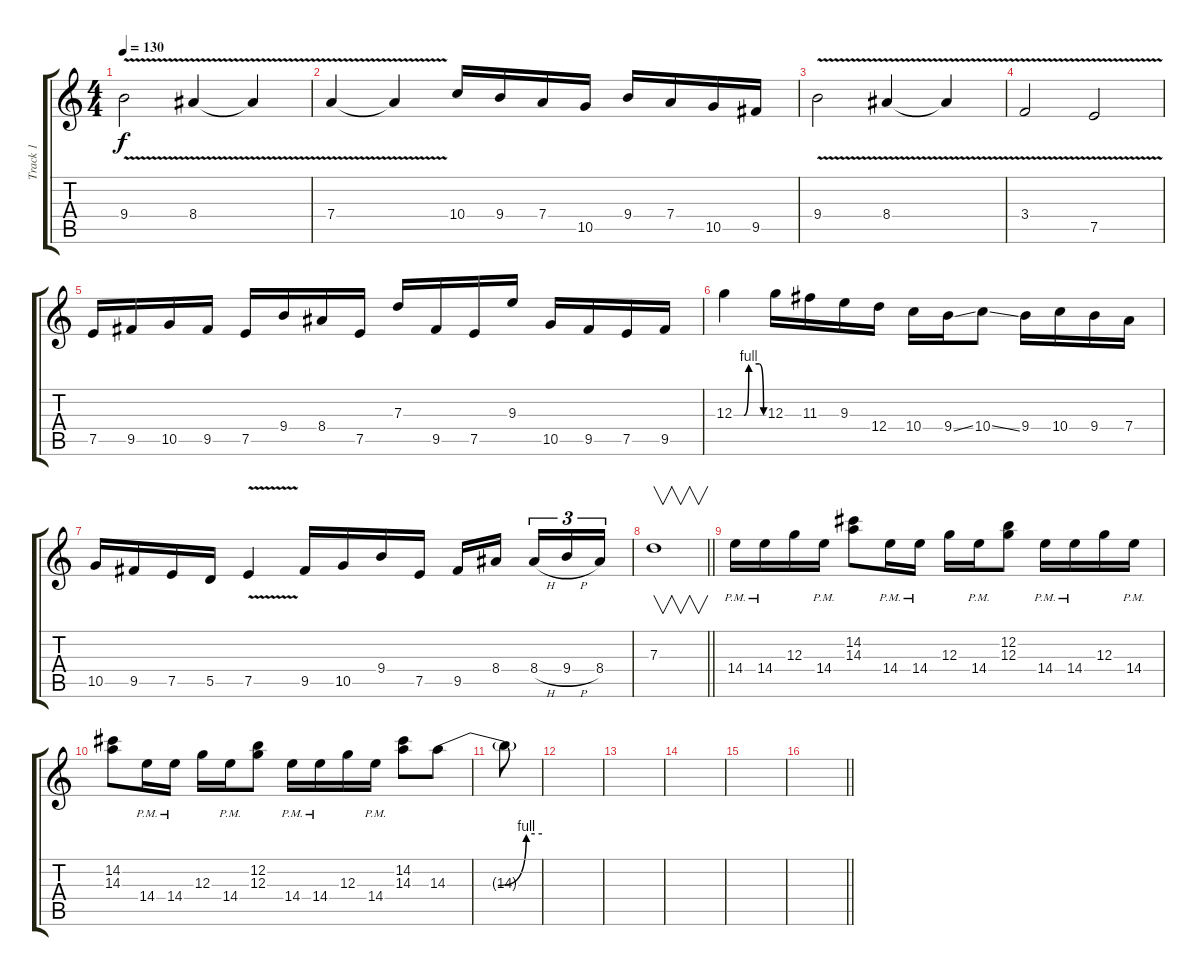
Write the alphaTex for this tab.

\track ("Track 1" "Track 1") {instrument distortionguitar}
\staff {score tabs}
\tuning (E4 B3 G3 D3 A2 E2) {hide}
\ts (4 4)
\tempo 130
\clef g2
\ks c
9.4{v}.2{dy f} 8.4{v}.4 8.4{t}.4 |
7.4{v}.4 7.4{t}.4 10.4.16 9.4.16 7.4.16 10.5.16 9.4.16 7.4.16 10.5.16 9.5.16 |
9.4{v}.2 8.4{v}.4 8.4{t}.4 |
3.4{v}.2 7.5{v}.2 |
7.5.16 9.5.16 10.5.16 9.5.16 7.5.16 9.4.16 8.4.16 7.5.16 7.3.16 9.5.16 7.5.16 9.3.16 10.5.16 9.5.16 7.5.16 9.5.16 |
12.3{be (custom 0 0 20 0 30 4 51 4 60 0)}.4 12.3.16 11.3.16 9.3.16 12.4.16 10.4.16 9.4{ss}.16 10.4{ss}.8 9.4.16 10.4.16 9.4.16 7.4.16 |
10.5.16 9.5.16 7.5.16 5.5.16 7.5{v}.4 9.5.16 10.5.16 9.4.16 7.5.16 9.5.16 8.4.16{beam splitsecondary} 8.4{h}.16{tu (3 2)} 9.4{h}.16{tu (3 2)} 8.4.16{tu (3 2)} |
\barLineRight lightlight
7.3.1{v} |
14.4{pm}.16 14.4{pm}.16 12.3.16 14.4{pm}.16 (14.2 14.3).8 14.4{pm}.16 14.4{pm}.16 12.3.16 14.4{pm}.16 (12.2 12.3).8 14.4{pm}.16 14.4{pm}.16 12.3.16 14.4{pm}.16 |
(14.2 14.3).8 14.4{pm}.16 14.4{pm}.16 12.3.16 14.4{pm}.16 (12.2 12.3).8 14.4{pm}.16 14.4{pm}.16 12.3.16 14.4{pm}.16 (14.2 14.3).8 14.3{be (custom 0 0 15 0 32 0 50 4 60 4)}.8 |
14.3{t}.8 |
|
|
|
|
\barLineRight lightlight
